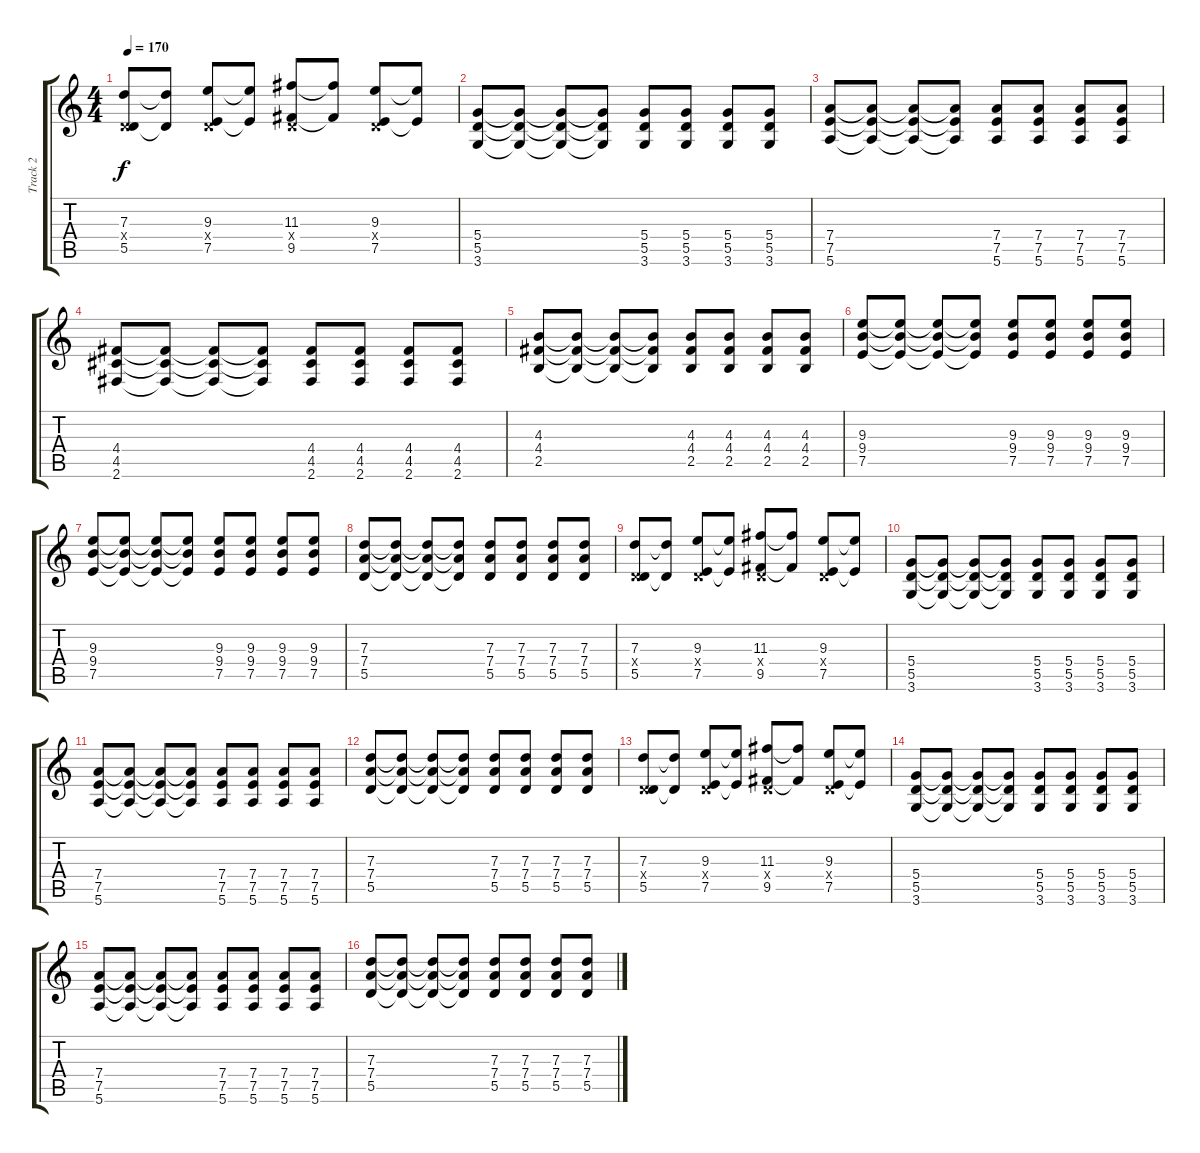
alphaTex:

\track ("Track 2" "Track 2") {instrument distortionguitar}
\staff {score tabs}
\tuning (E4 B3 G3 D3 A2 E2) {hide}
\ts (4 4)
\tempo 170
\clef g2
\ks c
(7.3 0.4{x} 5.5).8{dy f} (7.3{t} 5.5{t}).8 (9.3 0.4{x} 7.5).8 (9.3{t} 7.5{t}).8 (11.3 0.4{x} 9.5).8 (11.3{t} 9.5{t}).8 (9.3 0.4{x} 7.5).8 (9.3{t} 7.5{t}).8 |
(5.4 5.5 3.6).8 (5.4{t} 5.5{t} 3.6{t}).8 (5.4{t} 5.5{t} 3.6{t}).8 (5.4{t} 5.5{t} 3.6{t}).8 (5.4 5.5 3.6).8 (5.4 5.5 3.6).8 (5.4 5.5 3.6).8 (5.4 5.5 3.6).8 |
(7.4 7.5 5.6).8 (7.4{t} 7.5{t} 5.6{t}).8 (7.4{t} 7.5{t} 5.6{t}).8 (7.4{t} 7.5{t} 5.6{t}).8 (7.4 7.5 5.6).8 (7.4 7.5 5.6).8 (7.4 7.5 5.6).8 (7.4 7.5 5.6).8 |
(4.4 4.5 2.6).8 (4.4{t} 4.5{t} 2.6{t}).8 (4.4{t} 4.5{t} 2.6{t}).8 (4.4{t} 4.5{t} 2.6{t}).8 (4.4 4.5 2.6).8 (4.4 4.5 2.6).8 (4.4 4.5 2.6).8 (4.4 4.5 2.6).8 |
(4.3 4.4 2.5).8 (4.3{t} 4.4{t} 2.5{t}).8 (4.3{t} 4.4{t} 2.5{t}).8 (4.3{t} 4.4{t} 2.5{t}).8 (4.3 4.4 2.5).8 (4.3 4.4 2.5).8 (4.3 4.4 2.5).8 (4.3 4.4 2.5).8 |
(9.3 9.4 7.5).8 (9.3{t} 9.4{t} 7.5{t}).8 (9.3{t} 9.4{t} 7.5{t}).8 (9.3{t} 9.4{t} 7.5{t}).8 (9.3 9.4 7.5).8 (9.3 9.4 7.5).8 (9.3 9.4 7.5).8 (9.3 9.4 7.5).8 |
(9.3 9.4 7.5).8 (9.3{t} 9.4{t} 7.5{t}).8 (9.3{t} 9.4{t} 7.5{t}).8 (9.3{t} 9.4{t} 7.5{t}).8 (9.3 9.4 7.5).8 (9.3 9.4 7.5).8 (9.3 9.4 7.5).8 (9.3 9.4 7.5).8 |
(7.3 7.4 5.5).8 (7.3{t} 7.4{t} 5.5{t}).8 (7.3{t} 7.4{t} 5.5{t}).8 (7.3{t} 7.4{t} 5.5{t}).8 (7.3 7.4 5.5).8 (7.3 7.4 5.5).8 (7.3 7.4 5.5).8 (7.3 7.4 5.5).8 |
(7.3 0.4{x} 5.5).8 (7.3{t} 5.5{t}).8 (9.3 0.4{x} 7.5).8 (9.3{t} 7.5{t}).8 (11.3 0.4{x} 9.5).8 (11.3{t} 9.5{t}).8 (9.3 0.4{x} 7.5).8 (9.3{t} 7.5{t}).8 |
(5.4 5.5 3.6).8 (5.4{t} 5.5{t} 3.6{t}).8 (5.4{t} 5.5{t} 3.6{t}).8 (5.4{t} 5.5{t} 3.6{t}).8 (5.4 5.5 3.6).8 (5.4 5.5 3.6).8 (5.4 5.5 3.6).8 (5.4 5.5 3.6).8 |
(7.4 7.5 5.6).8 (7.4{t} 7.5{t} 5.6{t}).8 (7.4{t} 7.5{t} 5.6{t}).8 (7.4{t} 7.5{t} 5.6{t}).8 (7.4 7.5 5.6).8 (7.4 7.5 5.6).8 (7.4 7.5 5.6).8 (7.4 7.5 5.6).8 |
(7.3 7.4 5.5).8 (7.3{t} 7.4{t} 5.5{t}).8 (7.3{t} 7.4{t} 5.5{t}).8 (7.3{t} 7.4{t} 5.5{t}).8 (7.3 7.4 5.5).8 (7.3 7.4 5.5).8 (7.3 7.4 5.5).8 (7.3 7.4 5.5).8 |
(7.3 0.4{x} 5.5).8 (7.3{t} 5.5{t}).8 (9.3 0.4{x} 7.5).8 (9.3{t} 7.5{t}).8 (11.3 0.4{x} 9.5).8 (11.3{t} 9.5{t}).8 (9.3 0.4{x} 7.5).8 (9.3{t} 7.5{t}).8 |
(5.4 5.5 3.6).8 (5.4{t} 5.5{t} 3.6{t}).8 (5.4{t} 5.5{t} 3.6{t}).8 (5.4{t} 5.5{t} 3.6{t}).8 (5.4 5.5 3.6).8 (5.4 5.5 3.6).8 (5.4 5.5 3.6).8 (5.4 5.5 3.6).8 |
(7.4 7.5 5.6).8 (7.4{t} 7.5{t} 5.6{t}).8 (7.4{t} 7.5{t} 5.6{t}).8 (7.4{t} 7.5{t} 5.6{t}).8 (7.4 7.5 5.6).8 (7.4 7.5 5.6).8 (7.4 7.5 5.6).8 (7.4 7.5 5.6).8 |
(7.3 7.4 5.5).8 (7.3{t} 7.4{t} 5.5{t}).8 (7.3{t} 7.4{t} 5.5{t}).8 (7.3{t} 7.4{t} 5.5{t}).8 (7.3 7.4 5.5).8 (7.3 7.4 5.5).8 (7.3 7.4 5.5).8 (7.3 7.4 5.5).8
